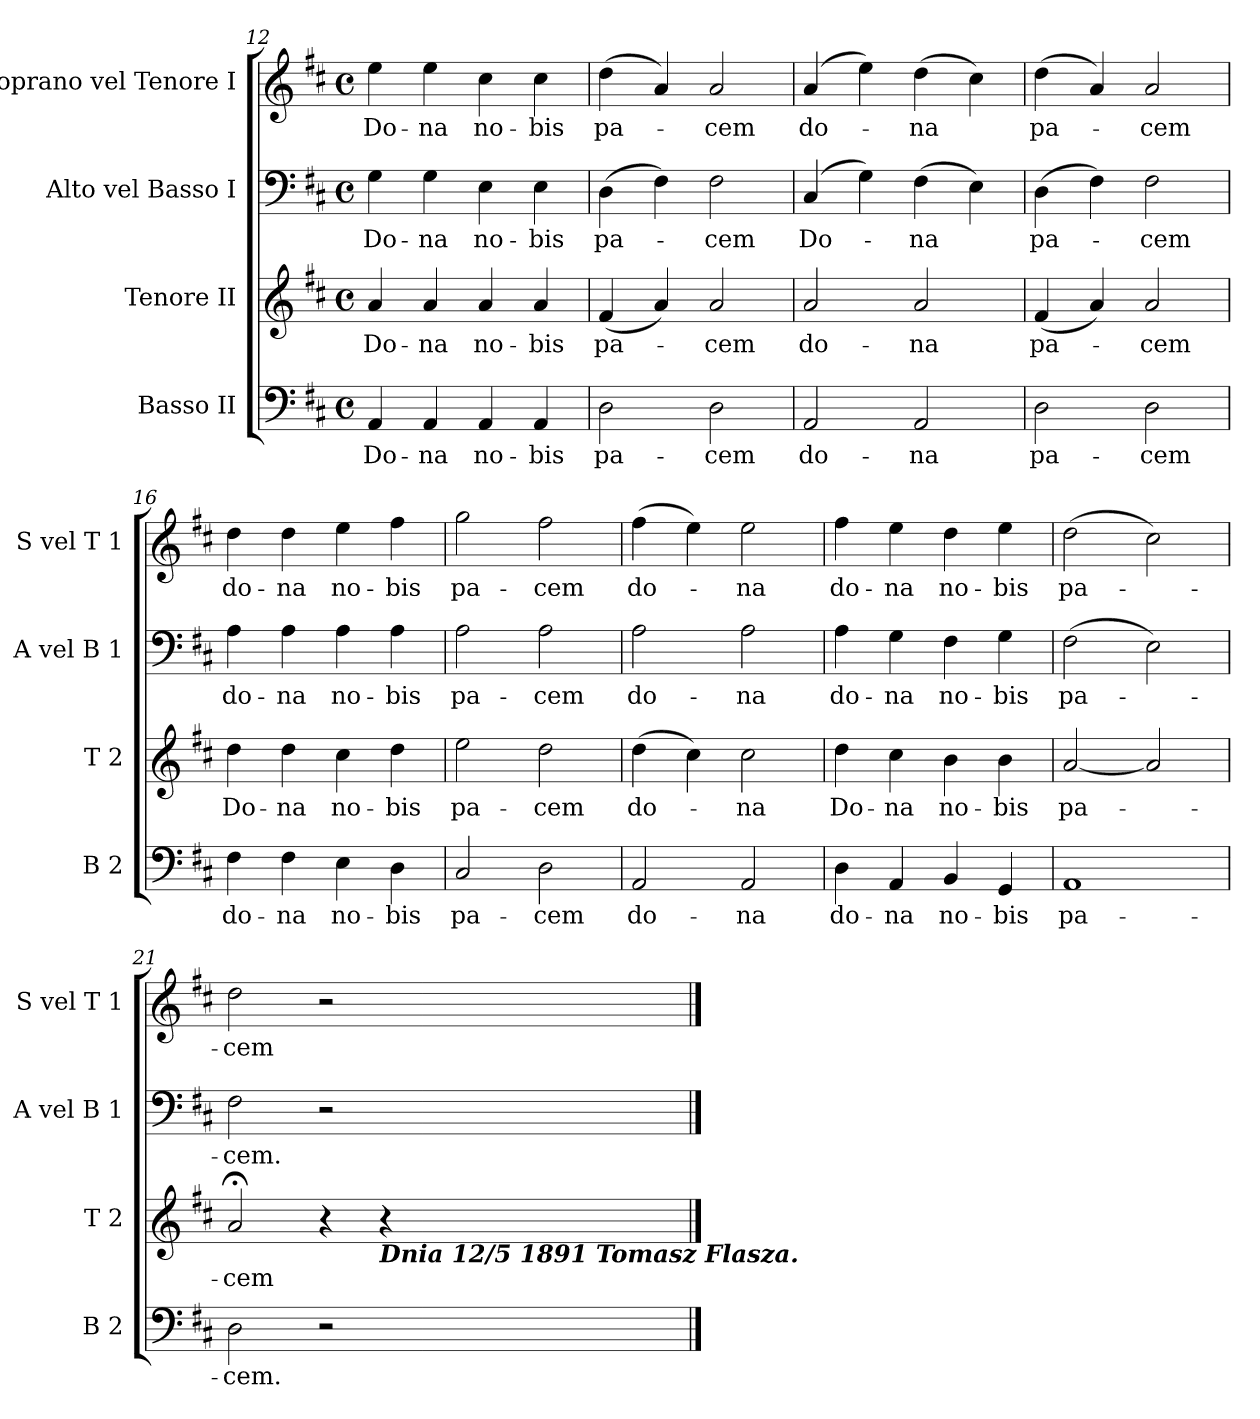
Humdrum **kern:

**kern	**text	**kern	**text	**kern	**text	**kern	**text
*part4	*part4	*part3	*part3	*part2	*part2	*part1	*part1
*staff4	*staff4	*staff3	*staff3	*staff2	*staff2	*staff1	*staff1
*I"Basso II	*	*I"Tenore II	*	*I"Alto vel Basso I	*	*I"Soprano vel Tenore I	*
*I'B 2	*	*I'T 2	*	*I'A vel B 1	*	*I'S vel T 1	*
*clefF4	*	*clefG2	*	*clefF4	*	*clefG2	*
*k[f#c#]	*	*k[f#c#]	*	*k[f#c#]	*	*k[f#c#]	*
*M4/4	*	*M4/4	*	*M4/4	*	*M4/4	*
*met(c)	*	*met(c)	*	*met(c)	*	*met(c)	*
=12	=12	=12	=12	=12	=12	=12	=12
4AA/	Do-	4a/	Do-	4G\	Do-	4ee\	Do-
4AA/	-na	4a/	-na	4G\	-na	4ee\	-na
4AA/	no-	4a/	no-	4E\	no-	4cc#\	no-
4AA/	-bis	4a/	-bis	4E\	-bis	4cc#\	-bis
=13	=13	=13	=13	=13	=13	=13	=13
2D\	pa-	(<4f#/	pa-	(<4D\	pa-	(>4dd\	pa-
.	.	4a/)	.	4F#\)	.	4a/)	.
2D\	-cem	2a/	-cem	2F#\	-cem	2a/	-cem
=14	=14	=14	=14	=14	=14	=14	=14
2AA/	do-	2a/	do-	(<4C#/	Do-	(<4a/	do-
.	.	.	.	4G\)	.	4ee\)	.
2AA/	-na	2a/	-na	(>4F#\	-na	(>4dd\	-na
.	.	.	.	4E\)	.	4cc#\)	.
=15	=15	=15	=15	=15	=15	=15	=15
2D\	pa-	(<4f#/	pa-	(<4D\	pa-	(>4dd\	pa-
.	.	4a/)	.	4F#\)	.	4a/)	.
2D\	-cem	2a/	-cem	2F#\	-cem	2a/	-cem
=16	=16	=16	=16	=16	=16	=16	=16
4F#\	do-	4dd\	Do-	4A\	do-	4dd\	do-
4F#\	-na	4dd\	-na	4A\	-na	4dd\	-na
4E\	no-	4cc#\	no-	4A\	no-	4ee\	no-
4D\	-bis	4dd\	-bis	4A\	-bis	4ff#\	-bis
=17	=17	=17	=17	=17	=17	=17	=17
2C#/	pa-	2ee\	pa-	2A\	pa-	2gg\	pa-
2D\	-cem	2dd\	-cem	2A\	-cem	2ff#\	-cem
=18	=18	=18	=18	=18	=18	=18	=18
2AA/	do-	(>4dd\	do-	2A\	do-	(>4ff#\	do-
.	.	4cc#\)	.	.	.	4ee\)	.
2AA/	-na	2cc#\	-na	2A\	-na	2ee\	-na
=19	=19	=19	=19	=19	=19	=19	=19
4D\	do-	4dd\	Do-	4A\	do-	4ff#\	do-
4AA/	-na	4cc#\	-na	4G\	-na	4ee\	-na
4BB/	no-	4b\	no-	4F#\	no-	4dd\	no-
4GG/	-bis	4b\	-bis	4G\	-bis	4ee\	-bis
=20	=20	=20	=20	=20	=20	=20	=20
1AA	pa-	[2a/	pa-	(>2F#\	pa-	(>2dd\	pa-
.	.	2a/]	.	2E\)	.	2cc#\)	.
=21	=21	=21	=21	=21	=21	=21	=21
2D\	-cem.	2a;</	-cem	2F#\	-cem.	2dd\	-cem
2r	.	4r	.	2r	.	2r	.
!	!	!LO:TX:b:Bi:t=Dnia 12/5 1891 Tomasz Flasza.	!	!	!	!	!
.	.	4r	.	.	.	.	.
==	==	==	==	==	==	==	==
*-	*-	*-	*-	*-	*-	*-	*-
